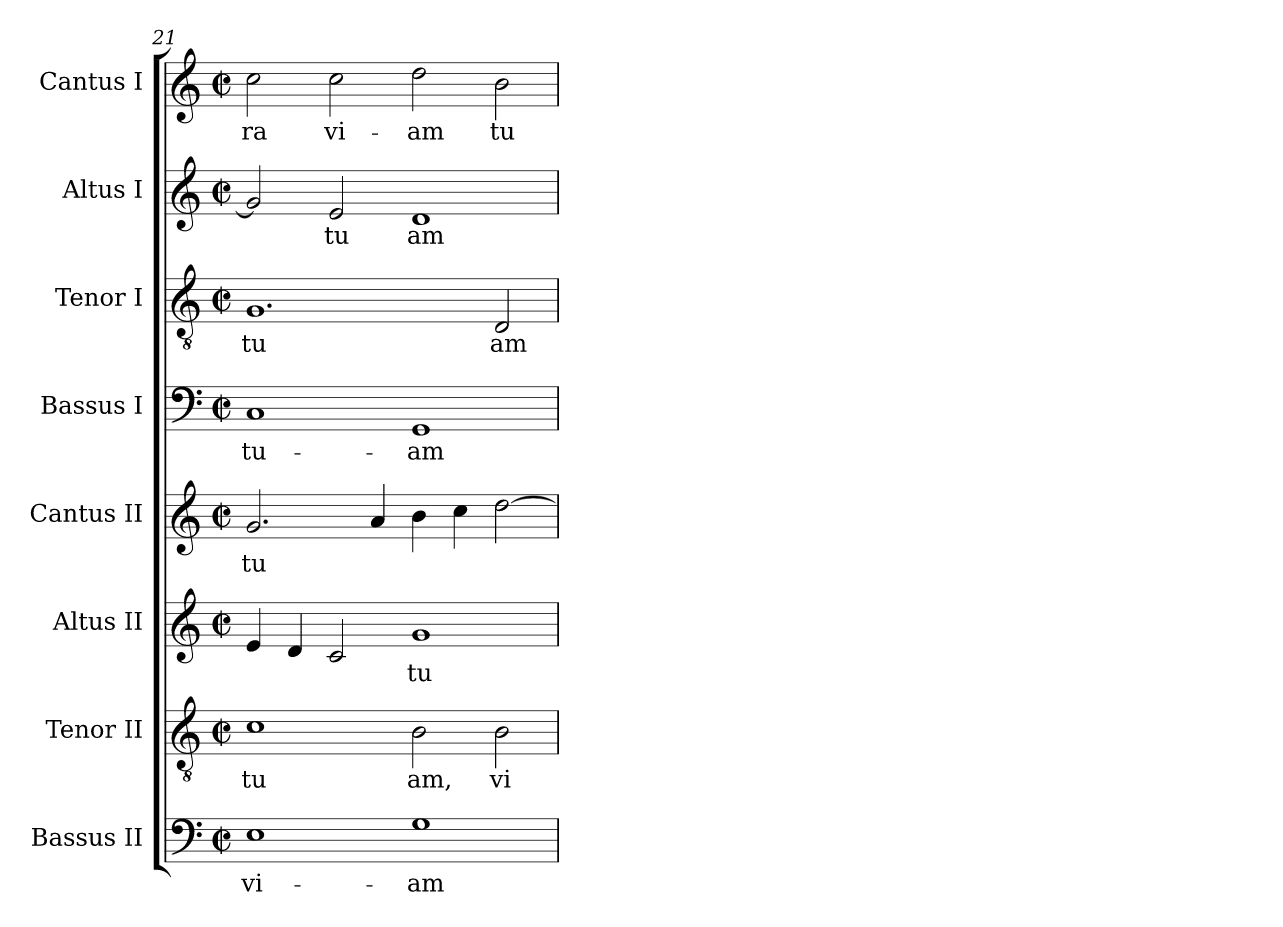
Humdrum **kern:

**kern	**text	**kern	**text	**kern	**text	**kern	**text	**kern	**text	**kern	**text	**kern	**text	**kern	**text
*part8	*part8	*part7	*part7	*part6	*part6	*part5	*part5	*part4	*part4	*part3	*part3	*part2	*part2	*part1	*part1
*staff8	*staff8	*staff7	*staff7	*staff6	*staff6	*staff5	*staff5	*staff4	*staff4	*staff3	*staff3	*staff2	*staff2	*staff1	*staff1
*I"Bassus II	*	*I"Tenor II	*	*I"Altus II	*	*I"Cantus II	*	*I"Bassus I	*	*I"Tenor I	*	*I"Altus I	*	*I"Cantus I	*
*clefF4	*	*clefGv2	*	*clefG2	*	*clefG2	*	*clefF4	*	*clefGv2	*	*clefG2	*	*clefG2	*
*M2/2	*	*M2/2	*	*M2/2	*	*M2/2	*	*M2/2	*	*M2/2	*	*M2/2	*	*M2/2	*
*met(c|)	*	*met(c|)	*	*met(c|)	*	*met(c|)	*	*met(c|)	*	*met(c|)	*	*met(c|)	*	*met(c|)	*
=21	=21	=21	=21	=21	=21	=21	=21	=21	=21	=21	=21	=21	=21	=21	=21
!	!LO:LY:b:cj	!	!LO:LY:b:cj	!	!	!	!LO:LY:b:cj	!	!LO:LY:b:cj	!	!LO:LY:b:cj	!	!	!	!LO:LY:b:cj
1E	vi-	1c	tu	4e/	.	2.g/	tu	1C	tu-	1.G	tu	2g/]	.	2cc\	-ra
.	.	.	.	4d/	.	.	.	.	.	.	.	.	.	.	.
!	!	!	!	!	!	!	!	!	!	!	!	!	!LO:LY:b:cj	!	!LO:LY:b:cj
.	.	.	.	2c/	.	.	.	.	.	.	.	2e/	tu	2cc\	vi-
.	.	.	.	.	.	4a/	.	.	.	.	.	.	.	.	.
!	!LO:LY:b:cj	!	!LO:LY:b:cj	!	!LO:LY:b:cj	!	!	!	!LO:LY:b:cj	!	!	!	!LO:LY:b:cj	!	!LO:LY:b:cj
1G	-am	2B\	am,	1g	tu	4b\	.	1GG	-am	.	.	1d	am	2dd\	-am
.	.	.	.	.	.	4cc\	.	.	.	.	.	.	.	.	.
!	!	!	!LO:LY:b:cj	!	!	!	!	!	!	!	!LO:LY:b:cj	!	!	!	!LO:LY:b:cj
.	.	2B\	vi	.	.	[>2dd\	.	.	.	2D/	am	.	.	2b\	tu-
=	=	=	=	=	=	=	=	=	=	=	=	=	=	=	=
*-	*-	*-	*-	*-	*-	*-	*-	*-	*-	*-	*-	*-	*-	*-	*-
